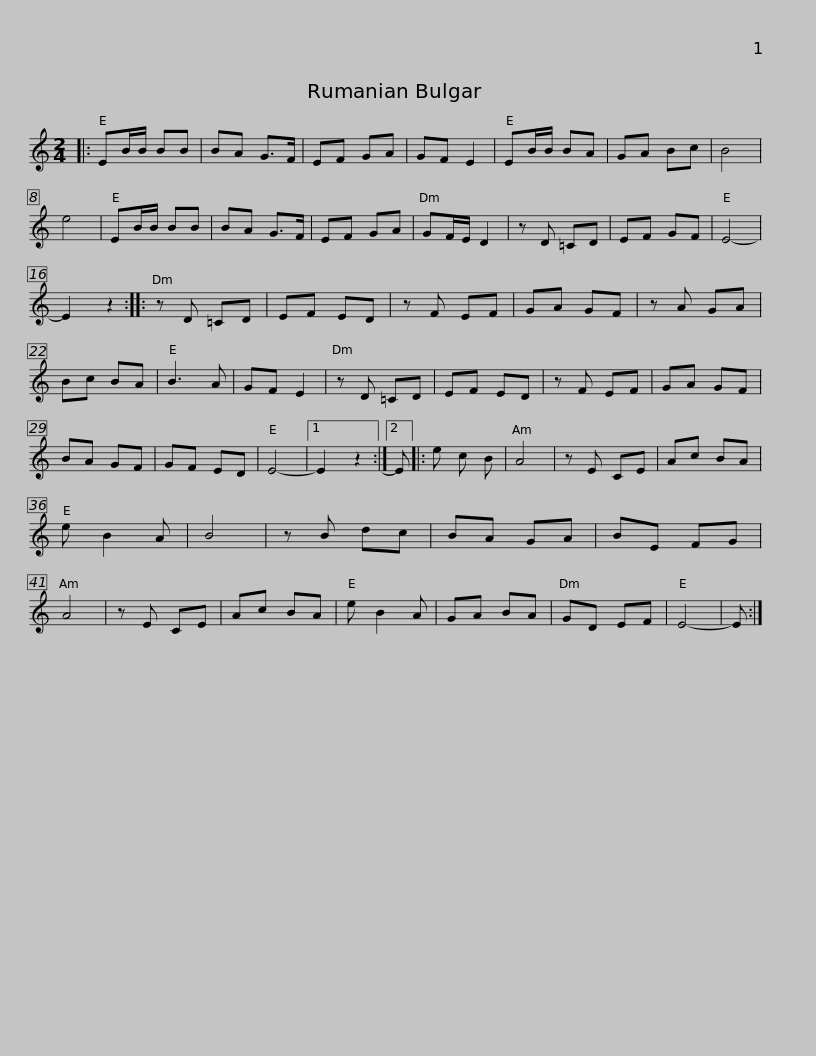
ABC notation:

X:1
L:1/8
M:2/4
I:linebreak $
K:C
V:1 treble
V:1
|: EB/B/ BB | BA G>F | EF GA | GF E2 | EB/B/ BA | %5
 GA Bc | B4 | e4 | EB/B/ BB | BA G>F | %10
 EF GA |$ GF/E/ D2 | z D =CD | EF GF | E4- | %15
 E2 z2 :: z D =CD | EF ED | z F EF | GA GF | %20
 z A GA | Bc BA |$ B3 A | GF E2 | z D =CD | %25
 EF ED | z F EF | GA GF | BA GF | GF ED | %30
 E4- |1 E2 z2 :|2 E |: e c B |$ A4 | %35
 z E CE | Ac BA | e B2 A | B4 | z B dc | %40
 BA GA | BE FG | A4 | z E CE | Ac BA | %45
 e B2 A |$ GA BA | GD EF | E4- | E :| %50
